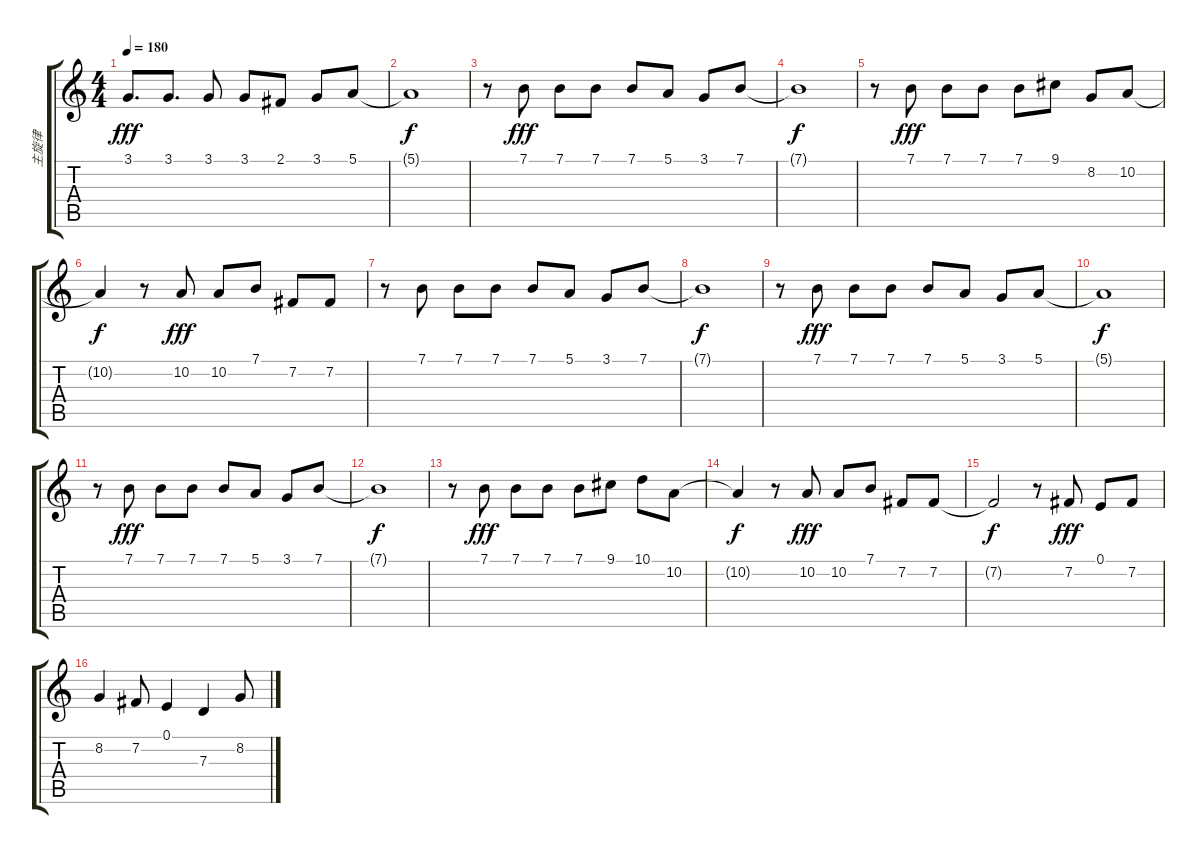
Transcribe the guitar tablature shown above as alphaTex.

\track ("主旋律" "主旋律") {instrument orchestralharp}
\staff {score tabs}
\tuning (E4 B3 G3 D3 A2 E2) {hide}
\ts (4 4)
\tempo 180
\clef g2
\ks c
3.1.8{d dy fff} 3.1.8{d} 3.1.8 3.1.8 2.1.8 3.1.8 5.1.8 |
5.1{t}.1{dy f} |
r.8 7.1.8{dy fff} 7.1.8 7.1.8 7.1.8 5.1.8 3.1.8 7.1.8 |
7.1{t}.1{dy f} |
r.8 7.1.8{dy fff} 7.1.8 7.1.8 7.1.8 9.1.8 8.2.8 10.2.8 |
10.2{t}.4{dy f} r.8 10.2.8{dy fff} 10.2.8 7.1.8 7.2.8 7.2.8 |
r.8 7.1.8 7.1.8 7.1.8 7.1.8 5.1.8 3.1.8 7.1.8 |
7.1{t}.1{dy f} |
r.8 7.1.8{dy fff} 7.1.8 7.1.8 7.1.8 5.1.8 3.1.8 5.1.8 |
5.1{t}.1{dy f} |
r.8 7.1.8{dy fff} 7.1.8 7.1.8 7.1.8 5.1.8 3.1.8 7.1.8 |
7.1{t}.1{dy f} |
r.8 7.1.8{dy fff} 7.1.8 7.1.8 7.1.8 9.1.8 10.1.8 10.2.8 |
10.2{t}.4{dy f} r.8 10.2.8{dy fff} 10.2.8 7.1.8 7.2.8 7.2.8 |
7.2{t}.2{dy f} r.8 7.2.8{dy fff} 0.1.8 7.2.8 |
8.2.4 7.2.8 0.1.4 7.3.4 8.2.8
